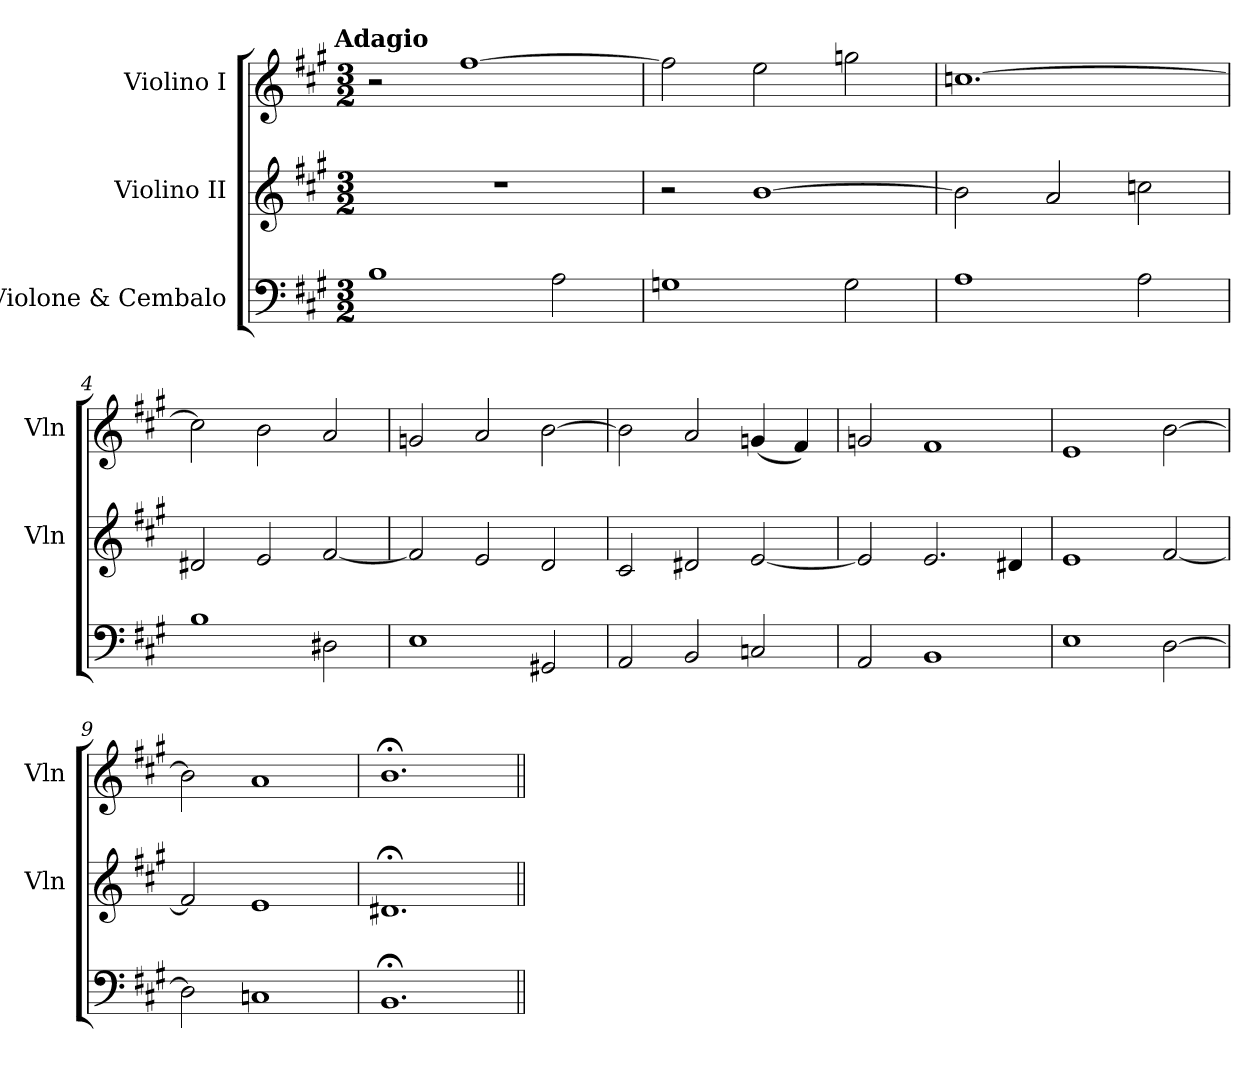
**kern	**kern	**kern
*part3	*part2	*part1
*staff3	*staff2	*staff1
*I"Violone & Cembalo	*I"Violino II	*I"Violino I
*	*I'Vln	*I'Vln
*clefF4	*clefG2	*clefG2
*k[f#c#g#]	*k[f#c#g#]	*k[f#c#g#]
!!LO:TX:omd:t=Adagio
*M3/2	*M3/2	*M3/2
*MM104	*MM104	*MM104
=1	=1	=1
1B	1.r	2r
.	.	[1ff#
2A	.	.
=2	=2	=2
1Gn	2r	2ff#]
.	[1b	2ee
2G	.	2ggn
=3	=3	=3
1A	2b]	[1.ccn
.	2a	.
2A	2ccn	.
=4	=4	=4
1B	2d#X	2cc]
.	2e	2b
2D#X	[2f#	2a
=5	=5	=5
1E	2f#]	2gn
.	2e	2a
2GG#X	2d	[2b
=6	=6	=6
2AA	2c#	2b]
2BB	2d#X	2a
2Cn	[2e	(4gn
.	.	4f#)
=7	=7	=7
2AA	2e]	2gn
1BB	2.e	1f#
.	4d#X	.
=8	=8	=8
1E	1e	1e
[2D	[2f#	[2b
=9	=9	=9
2D]	2f#]	2b]
1Cn	1e	1a
=10	=10	=10
1.BB;<	1.d#X;<	1.b;<
=||	=||	=||
*-	*-	*-
